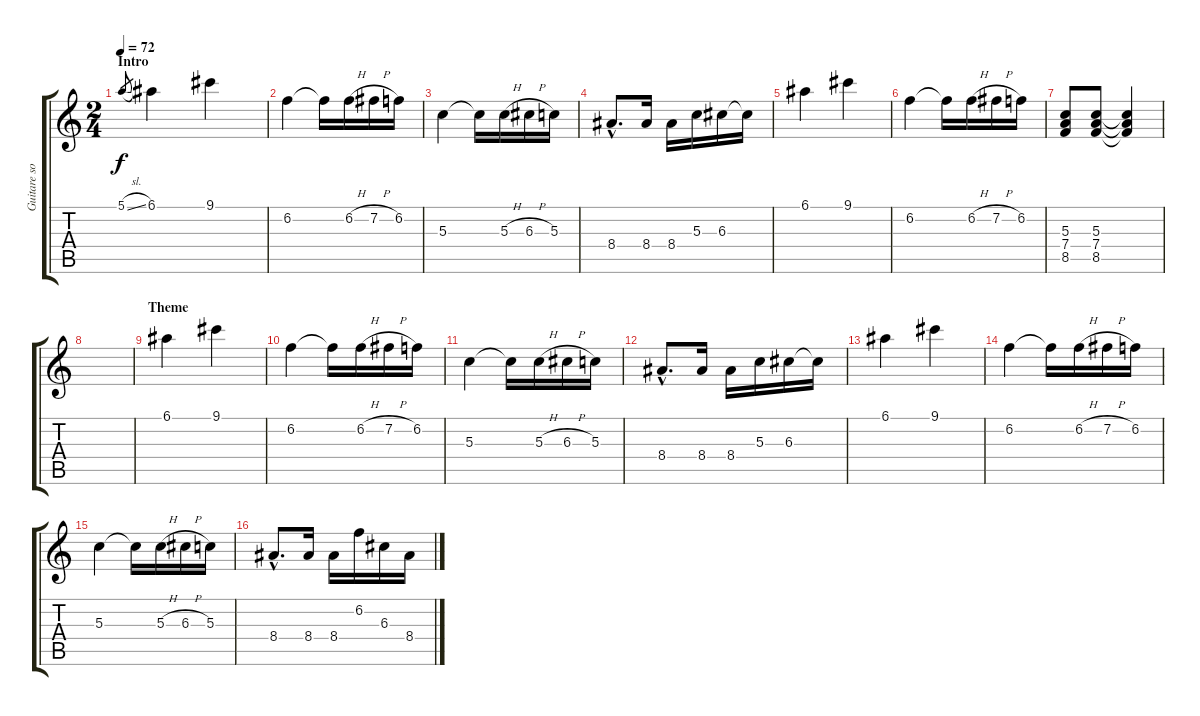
\track ("Guitare solo 1" "Guitare so") {instrument acousticguitarnylon}
\staff {score tabs}
\tuning (E4 B3 G3 D3 A2 E2) {hide}
\ts (2 4)
\section ("" "Intro")
\tempo 72
\clef g2
\ks c
5.1{sl}.8{gr dy f instrument acousticguitarnylon} 6.1.4 9.1.4 |
6.2.4 6.2{t}.16 6.2{h}.16 7.2{h}.16 6.2.16 |
5.3.4 5.3{t}.16 5.3{h}.16 6.3{h}.16 5.3.16 |
8.4{hac}.8{d} 8.4.16 8.4.16 5.3.16 6.3.16 6.3{t}.16 |
6.1.4 9.1.4 |
6.2.4 6.2{t}.16 6.2{h}.16 7.2{h}.16 6.2.16 |
(5.3 7.4 8.5).8 (5.3 7.4 8.5).8 (5.3{t} 7.4{t} 8.5{t}).4 |
|
\section ("" "Theme")
6.1.4 9.1.4 |
6.2.4 6.2{t}.16 6.2{h}.16 7.2{h}.16 6.2.16 |
5.3.4 5.3{t}.16 5.3{h}.16 6.3{h}.16 5.3.16 |
8.4{hac}.8{d} 8.4.16 8.4.16 5.3.16 6.3.16 6.3{t}.16 |
6.1.4 9.1.4 |
6.2.4 6.2{t}.16 6.2{h}.16 7.2{h}.16 6.2.16 |
5.3.4 5.3{t}.16 5.3{h}.16 6.3{h}.16 5.3.16 |
8.4{hac}.8{d} 8.4.16 8.4.16 6.2.16 6.3.16 8.4.16
